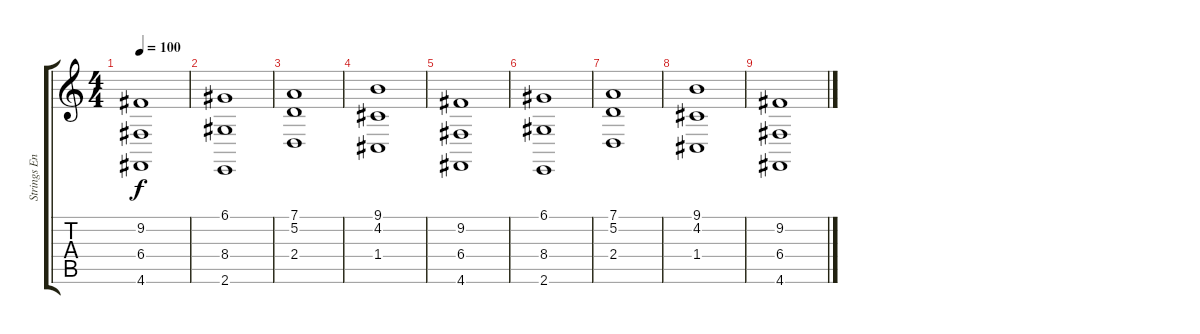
\track ("Strings Ensemble" "Strings En") {instrument stringensemble1}
\staff {score tabs}
\tuning (D4 A3 F3 C3 G2 D2) {hide}
\ts (4 4)
\tempo 100
\clef g2
\ks c
(9.2 6.4 4.6).1{dy f} |
(6.1 8.4 2.6).1 |
(7.1 5.2 2.4).1 |
(9.1 4.2 1.4).1 |
(9.2 6.4 4.6).1 |
(6.1 8.4 2.6).1 |
(7.1 5.2 2.4).1 |
(9.1 4.2 1.4).1 |
(9.2 6.4 4.6).1
